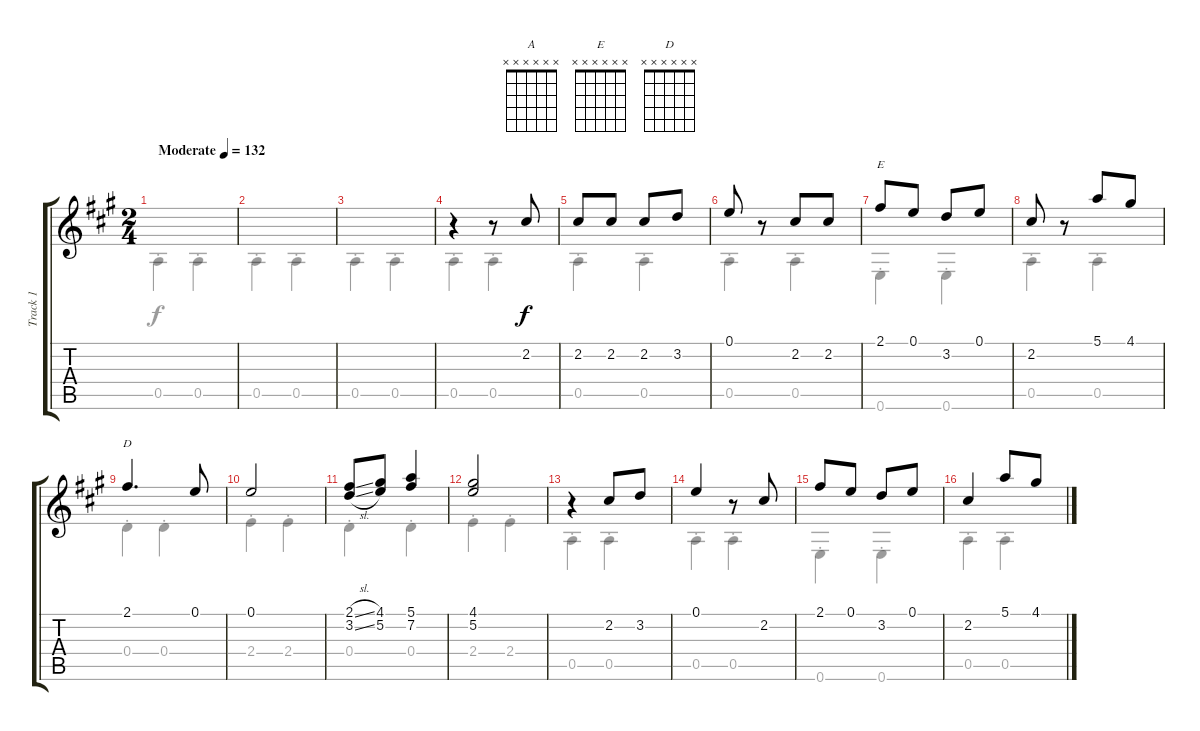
\track ("Track 1" "Track 1") {instrument acousticguitarnylon}
\staff {score tabs}
\tuning (E4 B3 G3 D3 A2 E2) {hide}
\chord ("A" x x x x x x)
\chord ("E" x x x x x x)
\chord ("D" x x x x x x)
\voice
\ts (2 4)
\tempo (132 "Moderate")
\clef g2
\ks a
|
|
|
r.4 r.8 2.2.8 |
2.2.8 2.2.8 2.2.8 3.2.8 |
0.1.8 r.8 2.2.8 2.2.8 |
2.1.8{ch "E"} 0.1.8 3.2.8 0.1.8 |
2.2.8 r.8 5.1.8 4.1.8 |
2.1.4{d ch "D"} 0.1.8 |
0.1.2 |
(2.1{sl} 3.2{sl}).8 (4.1 5.2).8 (5.1 7.2).4 |
(4.1 5.2).2 |
r.4 2.2.8 3.2.8 |
0.1.4 r.8 2.2.8 |
2.1.8 0.1.8 3.2.8 0.1.8 |
2.2.4 5.1.8 4.1.8
\voice
\clef g2
\ottava regular
\simile none
\ks a
0.5{st}.4{dy f} 0.5{st}.4 |
0.5{st}.4 0.5{st}.4 |
0.5{st}.4 0.5{st}.4 |
0.5{st}.4 0.5{st}.4 |
0.5{st}.4 0.5{st}.4 |
0.5{st}.4 0.5{st}.4 |
0.6{st}.4 0.6{st}.4 |
0.5{st}.4 0.5{st}.4 |
0.4{st}.4 0.4{st}.4 |
2.4{st}.4 2.4{st}.4 |
0.4{st}.4 0.4{st}.4 |
2.4{st}.4 2.4{st}.4 |
0.5{st}.4 0.5{st}.4 |
0.5{st}.4 0.5{st}.4 |
0.6{st}.4 0.6{st}.4 |
0.5{st}.4 0.5{st}.4
